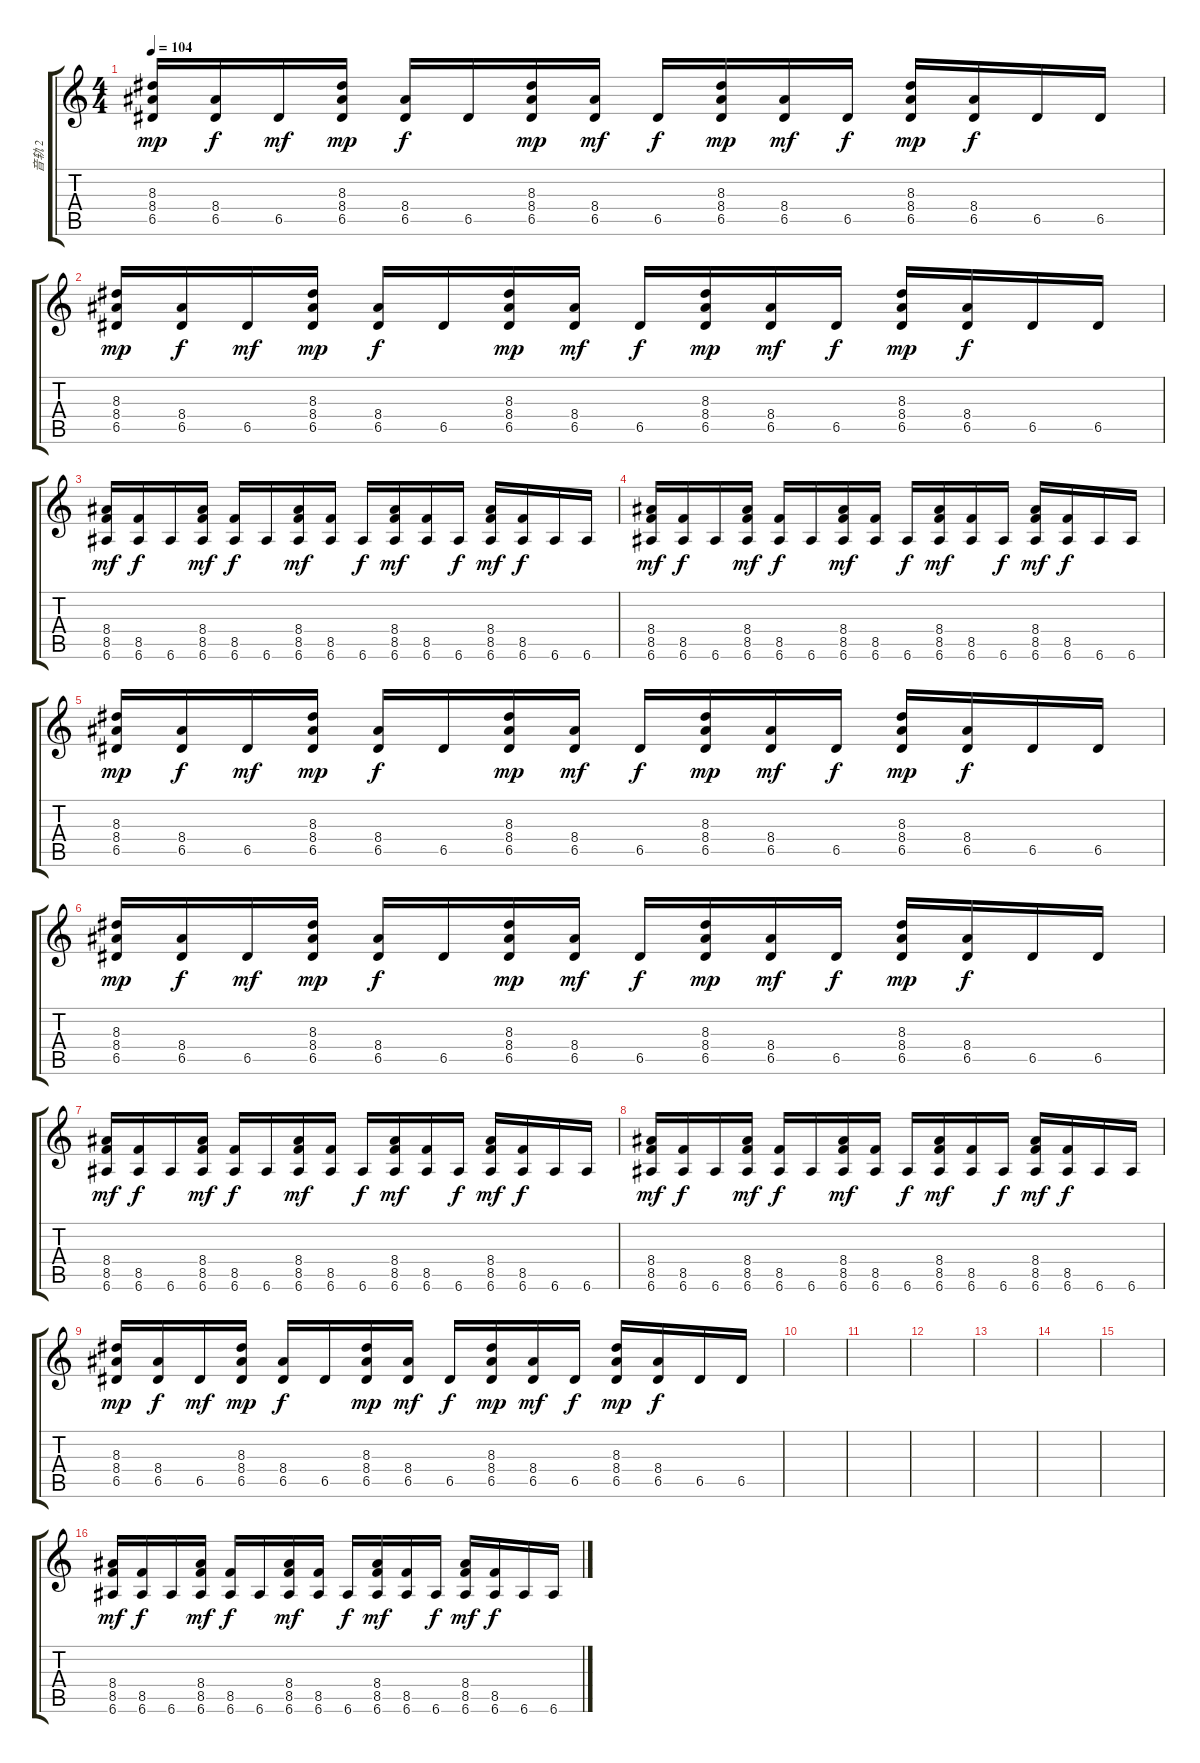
\track ("音轨 2" "音轨 2") {instrument distortionguitar}
\staff {score tabs}
\tuning (E4 B3 G3 D3 A2 E2) {hide}
\ts (4 4)
\tempo 104
\clef g2
\ks c
(8.3 8.4 6.5).16{dy mp} (8.4 6.5).16{dy f} 6.5.16{dy mf} (8.3 8.4 6.5).16{dy mp} (8.4 6.5).16{dy f} 6.5.16 (8.3 8.4 6.5).16{dy mp} (8.4 6.5).16{dy mf} 6.5.16{dy f} (8.3 8.4 6.5).16{dy mp} (8.4 6.5).16{dy mf} 6.5.16{dy f} (8.3 8.4 6.5).16{dy mp} (8.4 6.5).16{dy f} 6.5.16 6.5.16 |
(8.3 8.4 6.5).16{dy mp} (8.4 6.5).16{dy f} 6.5.16{dy mf} (8.3 8.4 6.5).16{dy mp} (8.4 6.5).16{dy f} 6.5.16 (8.3 8.4 6.5).16{dy mp} (8.4 6.5).16{dy mf} 6.5.16{dy f} (8.3 8.4 6.5).16{dy mp} (8.4 6.5).16{dy mf} 6.5.16{dy f} (8.3 8.4 6.5).16{dy mp} (8.4 6.5).16{dy f} 6.5.16 6.5.16 |
(8.4 8.5 6.6).16{dy mf} (8.5 6.6).16{dy f} 6.6.16 (8.4 8.5 6.6).16{dy mf} (8.5 6.6).16{dy f} 6.6.16 (8.4 8.5 6.6).16{dy mf} (8.5 6.6).16 6.6.16{dy f} (8.4 8.5 6.6).16{dy mf} (8.5 6.6).16 6.6.16{dy f} (8.4 8.5 6.6).16{dy mf} (8.5 6.6).16{dy f} 6.6.16 6.6.16 |
(8.4 8.5 6.6).16{dy mf} (8.5 6.6).16{dy f} 6.6.16 (8.4 8.5 6.6).16{dy mf} (8.5 6.6).16{dy f} 6.6.16 (8.4 8.5 6.6).16{dy mf} (8.5 6.6).16 6.6.16{dy f} (8.4 8.5 6.6).16{dy mf} (8.5 6.6).16 6.6.16{dy f} (8.4 8.5 6.6).16{dy mf} (8.5 6.6).16{dy f} 6.6.16 6.6.16 |
(8.3 8.4 6.5).16{dy mp} (8.4 6.5).16{dy f} 6.5.16{dy mf} (8.3 8.4 6.5).16{dy mp} (8.4 6.5).16{dy f} 6.5.16 (8.3 8.4 6.5).16{dy mp} (8.4 6.5).16{dy mf} 6.5.16{dy f} (8.3 8.4 6.5).16{dy mp} (8.4 6.5).16{dy mf volume 11} 6.5.16{dy f} (8.3 8.4 6.5).16{dy mp} (8.4 6.5).16{dy f} 6.5.16 6.5.16 |
(8.3 8.4 6.5).16{dy mp} (8.4 6.5).16{dy f} 6.5.16{dy mf} (8.3 8.4 6.5).16{dy mp volume 11} (8.4 6.5).16{dy f} 6.5.16 (8.3 8.4 6.5).16{dy mp} (8.4 6.5).16{dy mf} 6.5.16{dy f} (8.3 8.4 6.5).16{dy mp} (8.4 6.5).16{dy mf volume 9} 6.5.16{dy f} (8.3 8.4 6.5).16{dy mp} (8.4 6.5).16{dy f} 6.5.16 6.5.16 |
(8.4 8.5 6.6).16{dy mf volume 8} (8.5 6.6).16{dy f} 6.6.16 (8.4 8.5 6.6).16{dy mf} (8.5 6.6).16{dy f} 6.6.16 (8.4 8.5 6.6).16{dy mf} (8.5 6.6).16 6.6.16{dy f} (8.4 8.5 6.6).16{dy mf} (8.5 6.6).16 6.6.16{dy f} (8.4 8.5 6.6).16{dy mf} (8.5 6.6).16{dy f} 6.6.16 6.6.16 |
(8.4 8.5 6.6).16{dy mf volume 7} (8.5 6.6).16{dy f} 6.6.16 (8.4 8.5 6.6).16{dy mf} (8.5 6.6).16{dy f} 6.6.16 (8.4 8.5 6.6).16{dy mf} (8.5 6.6).16{volume 5} 6.6.16{dy f} (8.4 8.5 6.6).16{dy mf} (8.5 6.6).16 6.6.16{dy f} (8.4 8.5 6.6).16{dy mf volume 4} (8.5 6.6).16{dy f} 6.6.16 6.6.16 |
(8.3 8.4 6.5).16{dy mp volume 5} (8.4 6.5).16{dy f} 6.5.16{dy mf} (8.3 8.4 6.5).16{dy mp volume 0} (8.4 6.5).16{dy f} 6.5.16 (8.3 8.4 6.5).16{dy mp} (8.4 6.5).16{dy mf} 6.5.16{dy f} (8.3 8.4 6.5).16{dy mp} (8.4 6.5).16{dy mf} 6.5.16{dy f} (8.3 8.4 6.5).16{dy mp} (8.4 6.5).16{dy f} 6.5.16 6.5.16 |
|
|
|
|
|
|
(8.4 8.5 6.6).16{dy mf volume 2} (8.5 6.6).16{dy f} 6.6.16 (8.4 8.5 6.6).16{dy mf volume 5} (8.5 6.6).16{dy f} 6.6.16 (8.4 8.5 6.6).16{dy mf volume 8} (8.5 6.6).16 6.6.16{dy f volume 13} (8.4 8.5 6.6).16{dy mf} (8.5 6.6).16 6.6.16{dy f} (8.4 8.5 6.6).16{dy mf} (8.5 6.6).16{dy f} 6.6.16 6.6.16
